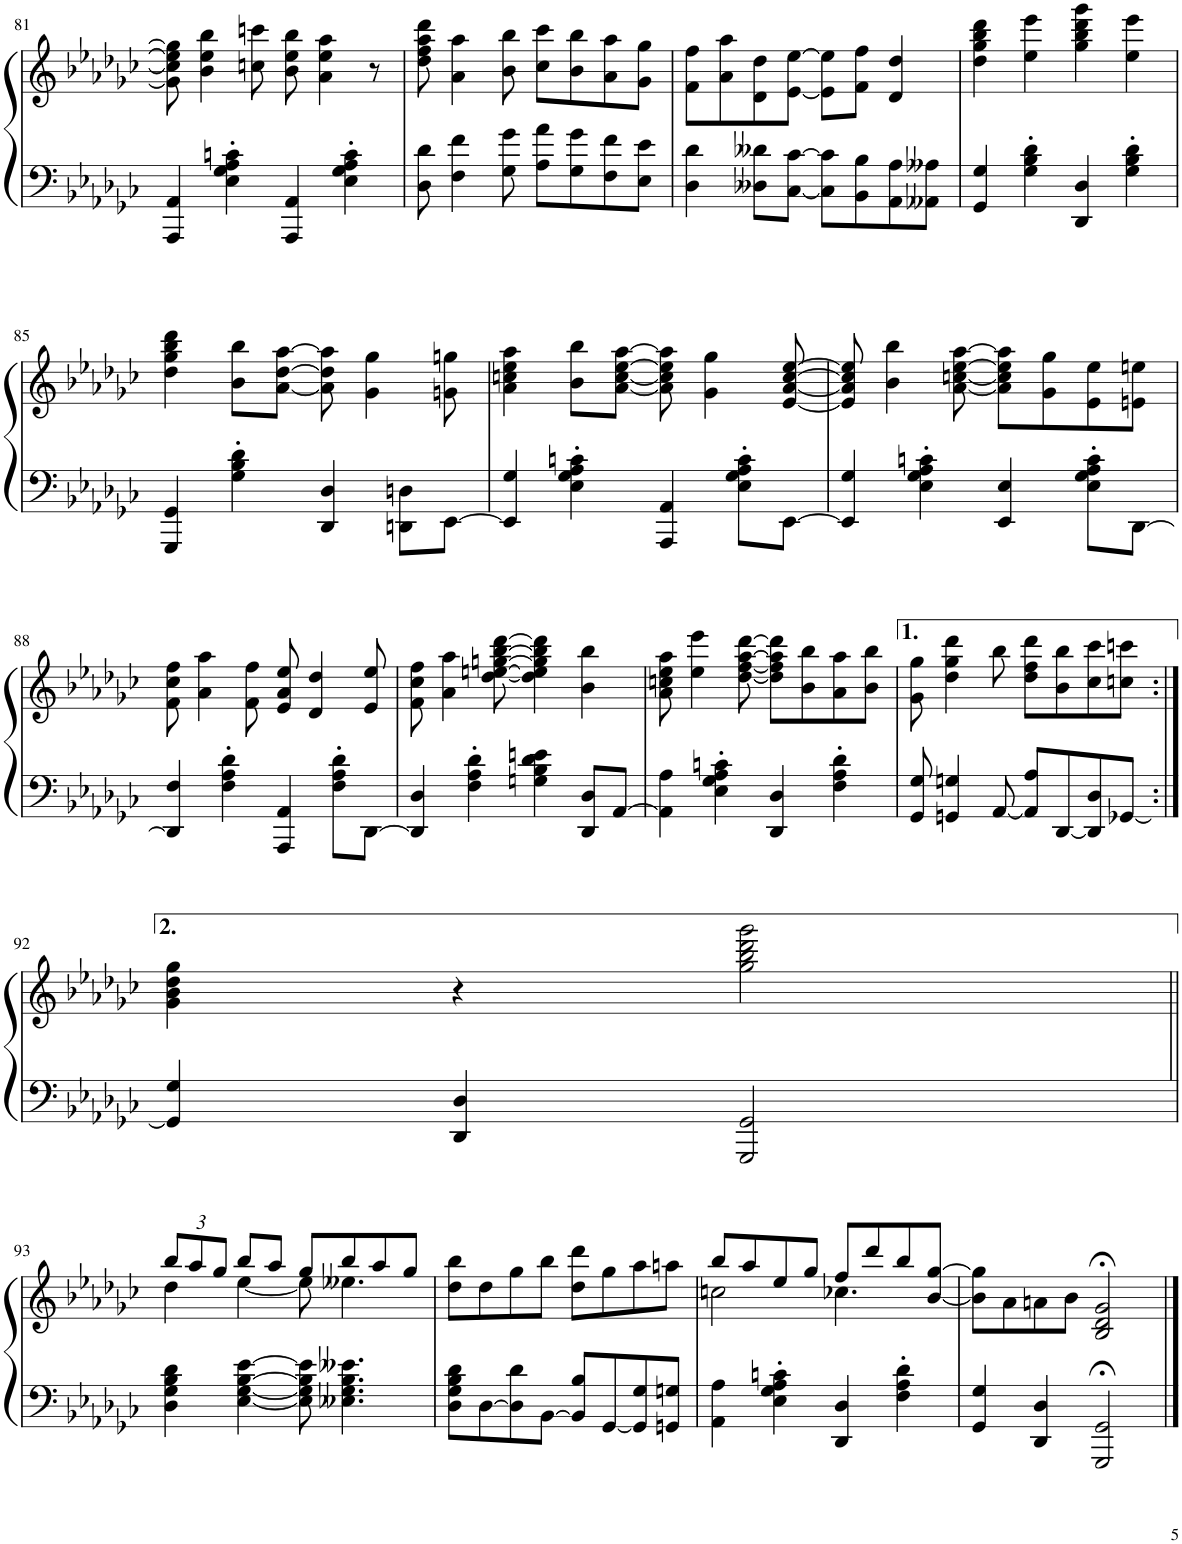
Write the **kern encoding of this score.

**kern	**kern
*part1	*part1
*staff2	*staff1
*I"Piano	*
*I'Pno.	*
!!LO:PB:g=z
*clefF4	*clefG2
*k[b-e-a-d-g-c-]	*k[b-e-a-d-g-c-]
*G-:	*G-:
*M4/4	*M4/4
*met(c)	*met(c)
=81	=81
4AAA-/ 4AA-/	8g-\] 8cc\] 8ee-\] 8gg-\]
.	4b-\ 4ee-\ 4bb-\
4E-\' 4G-\' 4A-\' 4cn\'	.
.	8ccn\ 8cccn\
4AAA-/ 4AA-/	8b-\ 8ee-\ 8bb-\
.	4a-\ 4ee-\ 4aa-\
4E-\' 4G-\' 4A-\' 4c\'	.
.	8r
=82	=82
8D-\ 8d-\	8dd-\ 8ff\ 8aa-\ 8ddd-\
4F\ 4f\	4a-\ 4aa-\
8G-\ 8g-\	8b-\ 8bb-\
8A-\ 8a-\L	8cc-\ 8ccc-\L
8G-\ 8g-\	8b-\ 8bb-\
8F\ 8f\	8a-\ 8aa-\
8E-\ 8e-\J	8g-\ 8gg-\J
=83	=83
4D-\ 4d-\	8f\ 8ff\L
.	8a-\ 8aa-\
8D--X\ 8d--X\L	8d-\ 8dd-\
[8C-\ [8c-\J	[8e-\ [8ee-\J
8C-\] 8c-\]L	8e-\] 8ee-\]L
8BB-\ 8B-\	8f\ 8ff\J
8AA-\ 8A-\	4d-/ 4dd-/
8AA--X\ 8A--X\J	.
=84	=84
4GG-/ 4G-/	4dd-\ 4gg-\ 4bb-\ 4ddd-\
4G-\' 4B-\' 4d-\'	4ee-\ 4eee-\
4DD-/ 4D-/	4gg-\ 4bb-\ 4ddd-\ 4ggg-\
4G-\' 4B-\' 4d-\'	4ee-\ 4eee-\
!!LO:LB:g=z
=85	=85
4GGG-/ 4GG-/	4dd-\ 4gg-\ 4bb-\ 4ddd-\
4G-\' 4B-\' 4d-\'	8b-\ 8bb-\L
.	[8a-\ [8dd-\ [8aa-\J
4DD-/ 4D-/	8a-\] 8dd-\] 8aa-\]
.	4g-\ 4gg-\
8DDn\ 8Dn\L	.
[8EE-\J	8gn\ 8ggn\
=86	=86
4EE-/] 4G-/	4a-\ 4ccn\ 4ee-\ 4aa-\
4E-\' 4G-\' 4A-\' 4cn\'	8b-\ 8bb-\L
.	[8a-\ [8cc\ [8ee-\ [8aa-\J
4AAA-/ 4AA-/	8a-\] 8cc\] 8ee-\] 8aa-\]
.	4g-\ 4gg-\
8E-\' 8G-\' 8A-\' 8c\'L	.
[8EE-\J	[8e-/ [8a-/ [8cc/ [8ee-/
=87	=87
4EE-/] 4G-/	8e-/] 8a-/] 8cc/] 8ee-/]
.	4b-\ 4bb-\
4E-\' 4G-\' 4A-\' 4cn\'	.
.	[8a-\ [8ccn\ [8ee-\ [8aa-\
4EE-/ 4E-/	8a-\] 8cc\] 8ee-\] 8aa-\]L
.	8g-\ 8gg-\
8E-\' 8G-\' 8A-\' 8c\'L	8e-\ 8ee-\
[8DD-\J	8en\ 8een\J
!!LO:LB:g=z
=88	=88
4DD-/] 4F/	8f\ 8cc-\ 8ff\
.	4a-\ 4aa-\
4F\' 4A-\' 4d-\'	.
.	8f\ 8ff\
4AAA-/ 4AA-/	8e-/ 8a-/ 8ee-/
.	4d-/ 4dd-/
8F\' 8A-\' 8d-\'L	.
[8DD-\J	8e-/ 8ee-/
=89	=89
4DD-/] 4D-/	8f\ 8cc-\ 8ff\
.	4a-\ 4aa-\
4F\' 4A-\' 4d-\'	.
.	[8dd-\ [8een\ [8ggn\ [8bb-\ [8ddd-\
4Gn\ 4B-\ 4d-\ 4en\	4dd-\] 4ee\] 4gg\] 4bb-\] 4ddd-\]
8DD-/ 8D-/L	4b-\ 4bb-\
[8AA-/J	.
=90	=90
4AA-\] 4A-\	8a-\ 8ccn\ 8ee-\ 8aa-\
.	4ee-\ 4eee-\
4E-\' 4G-\' 4A-\' 4cn\'	.
.	[8dd-\ [8ff\ [8aa-\ [8ddd-\
4DD-/ 4D-/	8dd-\] 8ff\] 8aa-\] 8ddd-\]L
.	8b-\ 8bb-\
4F\' 4A-\' 4d-\'	8a-\ 8aa-\
.	8b-\ 8bb-\J
=91	=91
8GG-/ 8G-/	8g-\ 8gg-\
4GGn/ 4Gn/	4dd-\ 4gg-\ 4ddd-\
[8AA-/	8bb-\
8AA-/] 8A-/L	8dd-\ 8ff\ 8ddd-\L
[8DD-/	8b-\ 8bb-\
8DD-/] 8D-/	8cc-\ 8ccc-\
[8GG-X/J	8ccn\ 8cccn\J
!!LO:LB:g=z
=92:|!	=92:|!
4GG-/] 4G-/	4g-\ 4b-\ 4dd-\ 4gg-\
4DD-/ 4D-/	4r
2GGG-/ 2GG-/	2gg-\ 2bb-\ 2ddd-\ 2ggg-\
!!LO:LB:g=z
=93||	=93||
*	*Xbrackettup
*	*^
4D-\ 4G-\ 4B-\ 4d-\	12bb-/L	4dd-\
.	12aa-/	.
.	12gg-/J	.
[4E-\ [4G-\ [4B-\ [4e-\	8bb-/L	[4ee-\
.	8aa-/J	.
8E-\] 8G-\] 8B-\] 8e-\]	8gg-/L	8ee-\]
4.E--X\ 4.G-\ 4.B-\ 4.e--X\	8bb-/	4.ee--X\
.	8aa-/	.
.	8gg-/J	.
*	*v	*v
=94	=94
8D-\ 8G-\ 8B-\ 8d-\L	8dd-\ 8bb-\L
[8D-\	8dd-\
8D-\] 8d-\	8gg-\
[8BB-\J	8bb-\J
8BB-/] 8B-/L	8dd-\ 8ddd-\L
[8GG-/	8gg-\
8GG-/] 8G-/	8aa-\
8GGn/ 8Gn/J	8aan\J
=95	=95
*	*^
4AA-\ 4A-\	8bb-/L	2ccn\
.	8aa-/	.
4E-\' 4G-\' 4A-\' 4cn\'	8ee-/	.
.	8gg-/J	.
4DD-/ 4D-/	8ff/L	4.cc-X\
.	8ddd-/	.
4F\' 4A-\' 4d-\'	8bb-/	.
.	[8b-/ [8gg-/J	8ryy
*	*v	*v
=96	=96
4GG-/ 4G-/	8b-\] 8gg-\]L
.	8a-\
4DD-/ 4D-/	8an\
.	8b-\J
2GGG-/;< 2GG-/;<	2B-/;< 2d-/;< 2g-/;<
==	==
*-	*-
